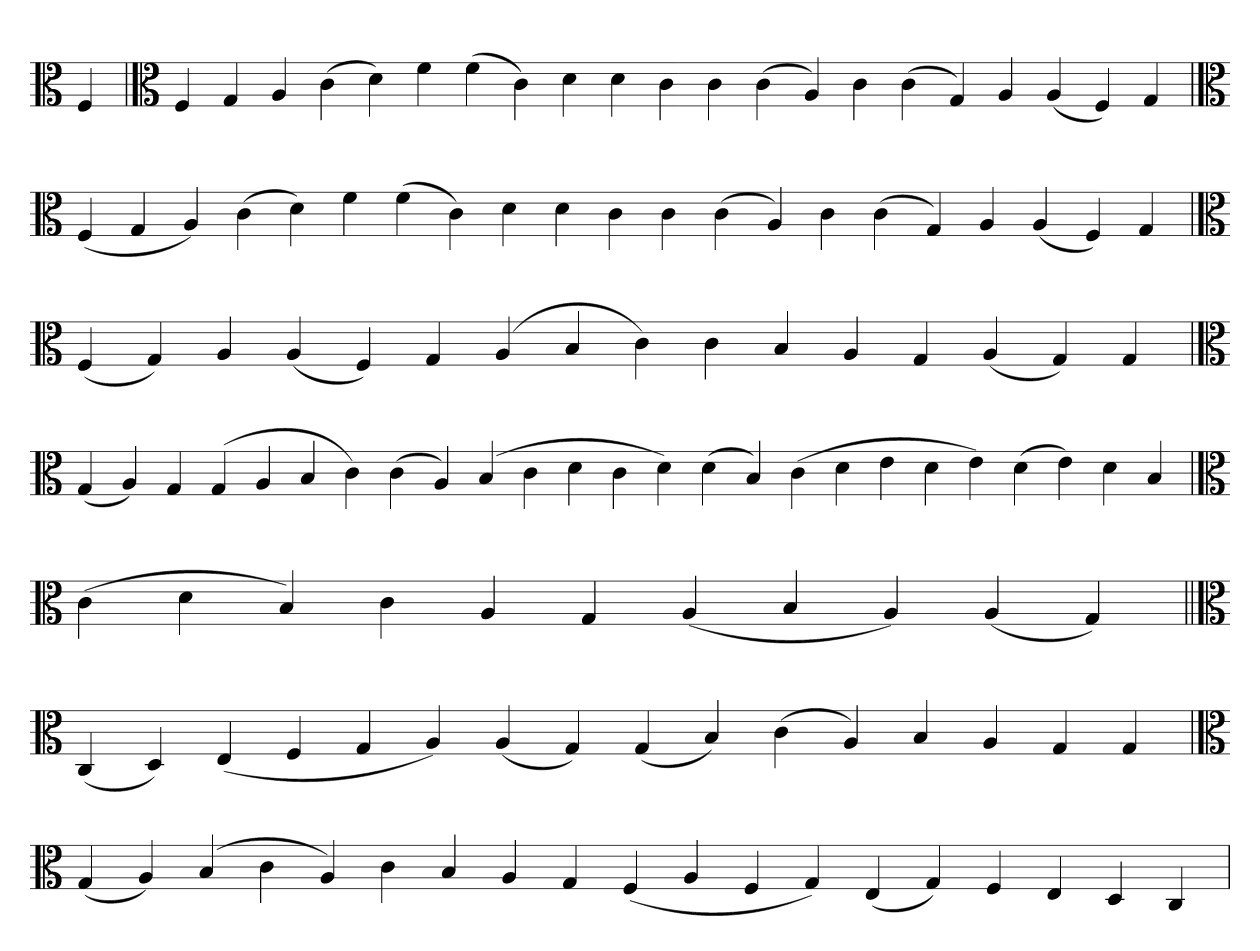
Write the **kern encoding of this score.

**kern
*part1
*staff1
*clefC3
=
4F
=
*clefC3
4F
4G
4A
(4c
4d)
4f
(4f
4c)
4d
4d
4c
4c
(4c
4A)
4c
(4c
4G)
4A
(4A
4F)
4G
=`
*clefC3
(4F
4G
4A)
(4c
4d)
4f
(4f
4c)
4d
4d
4c
4c
(4c
4A)
4c
(4c
4G)
4A
(4A
4F)
4G
=`
*clefC3
(4F
4G)
4A
(4A
4F)
4G
(4A
4B
4c)
4c
4B
4A
4G
(4A
4G)
4G
='
*clefC3
(4G
4A)
4G
(4G
4A
4B
4c)
(4c
4A)
(4B
4c
4d
4c
4d)
(4d
4B)
(4c
4d
4e
4d
4e)
(4d
4e)
4d
4B
=`
*clefC3
(4c
4d
4B)
4c
4A
4G
(4A
4B
4A)
(4A
4G)
=||
*clefC3
(4C
4D)
(4E
4F
4G
4A)
(4A
4G)
(4G
4B)
(4c
4A)
4B
4A
4G
4G
='
*clefC3
(4G
4A)
(4B
4c
4A)
4c
4B
4A
4G
(4F
4A
4F
4G)
(4E
4G)
4F
4E
4D
4C
=`
*-
